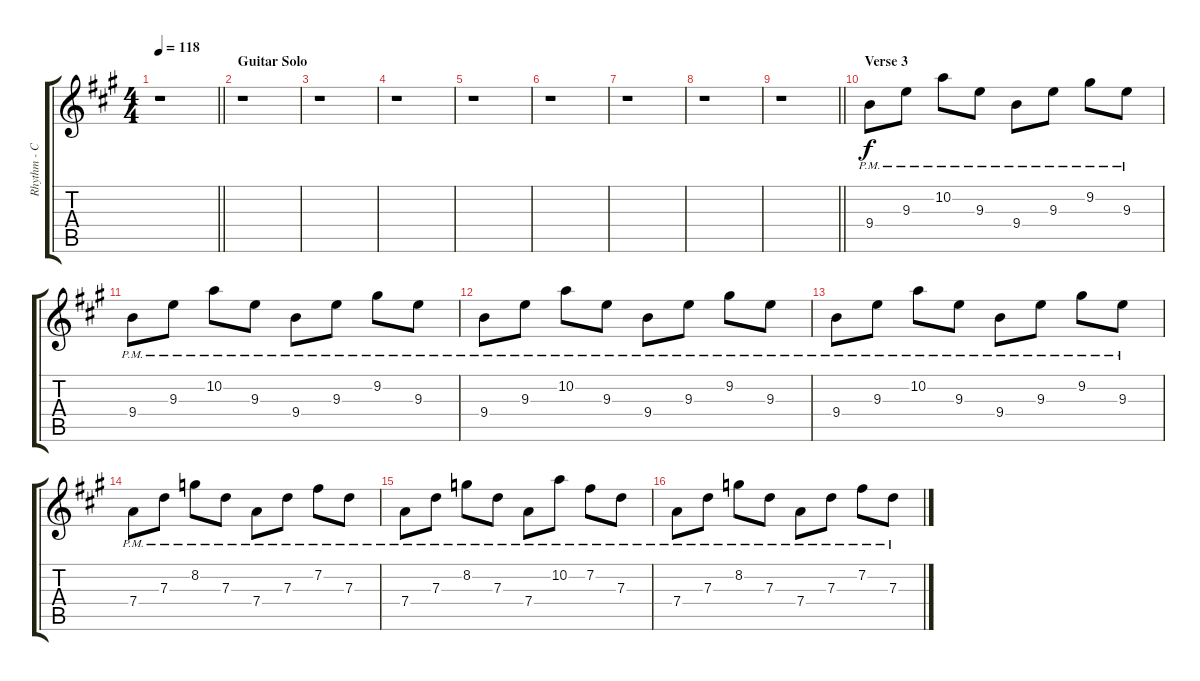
\track ("Rhythm - Clean" "Rhythm - C") {instrument overdrivenguitar}
\staff {score tabs}
\tuning (E4 B3 G3 D3 A2 E2) {hide}
\ts (4 4)
\tempo 118
\clef g2
\barLineRight lightlight
\ks a
r.1{dy f} |
\section ("" "Guitar Solo")
r.1 |
r.1 |
r.1 |
r.1 |
r.1 |
r.1 |
r.1 |
\barLineRight lightlight
r.1 |
\section ("" "Verse 3")
9.4{pm}.8 9.3{pm}.8 10.2{pm}.8 9.3{pm}.8 9.4{pm}.8 9.3{pm}.8 9.2{pm}.8 9.3{pm}.8 |
9.4{pm}.8 9.3{pm}.8 10.2{pm}.8 9.3{pm}.8 9.4{pm}.8 9.3{pm}.8 9.2{pm}.8 9.3{pm}.8 |
9.4{pm}.8 9.3{pm}.8 10.2{pm}.8 9.3{pm}.8 9.4{pm}.8 9.3{pm}.8 9.2{pm}.8 9.3{pm}.8 |
9.4{pm}.8 9.3{pm}.8 10.2{pm}.8 9.3{pm}.8 9.4{pm}.8 9.3{pm}.8 9.2{pm}.8 9.3{pm}.8 |
7.4{pm}.8 7.3{pm}.8 8.2{pm}.8 7.3{pm}.8 7.4{pm}.8 7.3{pm}.8 7.2{pm}.8 7.3{pm}.8 |
7.4{pm}.8 7.3{pm}.8 8.2{pm}.8 7.3{pm}.8 7.4{pm}.8 10.2{pm}.8 7.2{pm}.8 7.3{pm}.8 |
7.4{pm}.8 7.3{pm}.8 8.2{pm}.8 7.3{pm}.8 7.4{pm}.8 7.3{pm}.8 7.2{pm}.8 7.3{pm}.8
